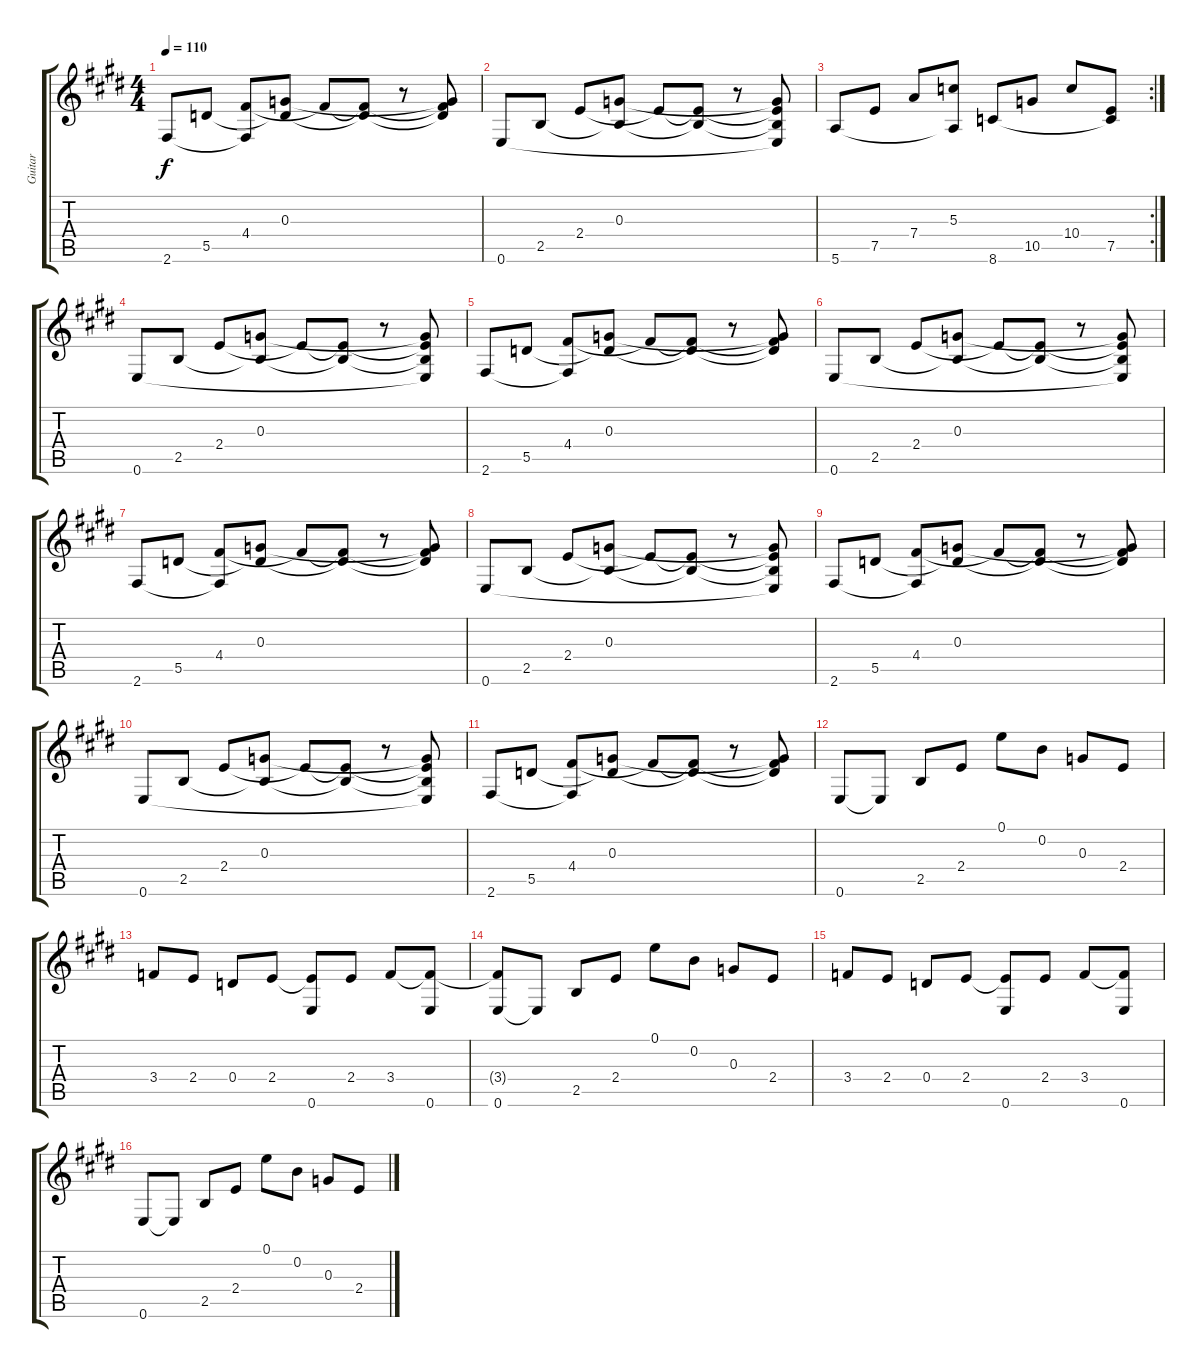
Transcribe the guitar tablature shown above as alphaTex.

\track ("Guitar" "Guitar") {instrument distortionguitar}
\staff {score tabs}
\tuning (E4 B3 G3 D3 A2 E2) {hide}
\ts (4 4)
\tempo 110
\clef g2
\ks e
2.6.8{dy f} 5.5.8 (4.4 2.6{t}).8 (0.3 5.5{t}).8 4.4{t}.8 (4.4{t} 5.5{t}).8 r.8 (0.3{t} 4.4{t} 5.5{t}).8 |
0.6.8 2.5.8 2.4.8 (0.3 2.5{t}).8 2.4{t}.8 (2.4{t} 2.5{t}).8 r.8 (0.3{t} 2.4{t} 2.5{t} 0.6{t}).8 |
\rc 2
5.6.8 7.5.8 7.4.8 (5.3 5.6{t}).8 8.6.8 10.5.8 10.4.8 (7.5 8.6{t}).8 |
0.6.8 2.5.8 2.4.8 (0.3 2.5{t}).8 2.4{t}.8 (2.4{t} 2.5{t}).8 r.8 (0.3{t} 2.4{t} 2.5{t} 0.6{t}).8 |
2.6.8 5.5.8 (4.4 2.6{t}).8 (0.3 5.5{t}).8 4.4{t}.8 (4.4{t} 5.5{t}).8 r.8 (0.3{t} 4.4{t} 5.5{t}).8 |
0.6.8 2.5.8 2.4.8 (0.3 2.5{t}).8 2.4{t}.8 (2.4{t} 2.5{t}).8 r.8 (0.3{t} 2.4{t} 2.5{t} 0.6{t}).8 |
2.6.8 5.5.8 (4.4 2.6{t}).8 (0.3 5.5{t}).8 4.4{t}.8 (4.4{t} 5.5{t}).8 r.8 (0.3{t} 4.4{t} 5.5{t}).8 |
0.6.8 2.5.8 2.4.8 (0.3 2.5{t}).8 2.4{t}.8 (2.4{t} 2.5{t}).8 r.8 (0.3{t} 2.4{t} 2.5{t} 0.6{t}).8 |
2.6.8 5.5.8 (4.4 2.6{t}).8 (0.3 5.5{t}).8 4.4{t}.8 (4.4{t} 5.5{t}).8 r.8 (0.3{t} 4.4{t} 5.5{t}).8 |
0.6.8 2.5.8 2.4.8 (0.3 2.5{t}).8 2.4{t}.8 (2.4{t} 2.5{t}).8 r.8 (0.3{t} 2.4{t} 2.5{t} 0.6{t}).8 |
2.6.8 5.5.8 (4.4 2.6{t}).8 (0.3 5.5{t}).8 4.4{t}.8 (4.4{t} 5.5{t}).8 r.8 (0.3{t} 4.4{t} 5.5{t}).8 |
0.6.8 0.6{t}.8 2.5.8 2.4.8 0.1.8 0.2.8 0.3.8 2.4.8 |
3.4.8 2.4.8 0.4.8 2.4.8 (2.4{t} 0.6).8 2.4.8 3.4.8 (3.4{t} 0.6).8 |
(3.4{t} 0.6).8 0.6{t}.8 2.5.8 2.4.8 0.1.8 0.2.8 0.3.8 2.4.8 |
3.4.8 2.4.8 0.4.8 2.4.8 (2.4{t} 0.6).8 2.4.8 3.4.8 (3.4{t} 0.6).8 |
0.6.8 0.6{t}.8 2.5.8 2.4.8 0.1.8 0.2.8 0.3.8 2.4.8
